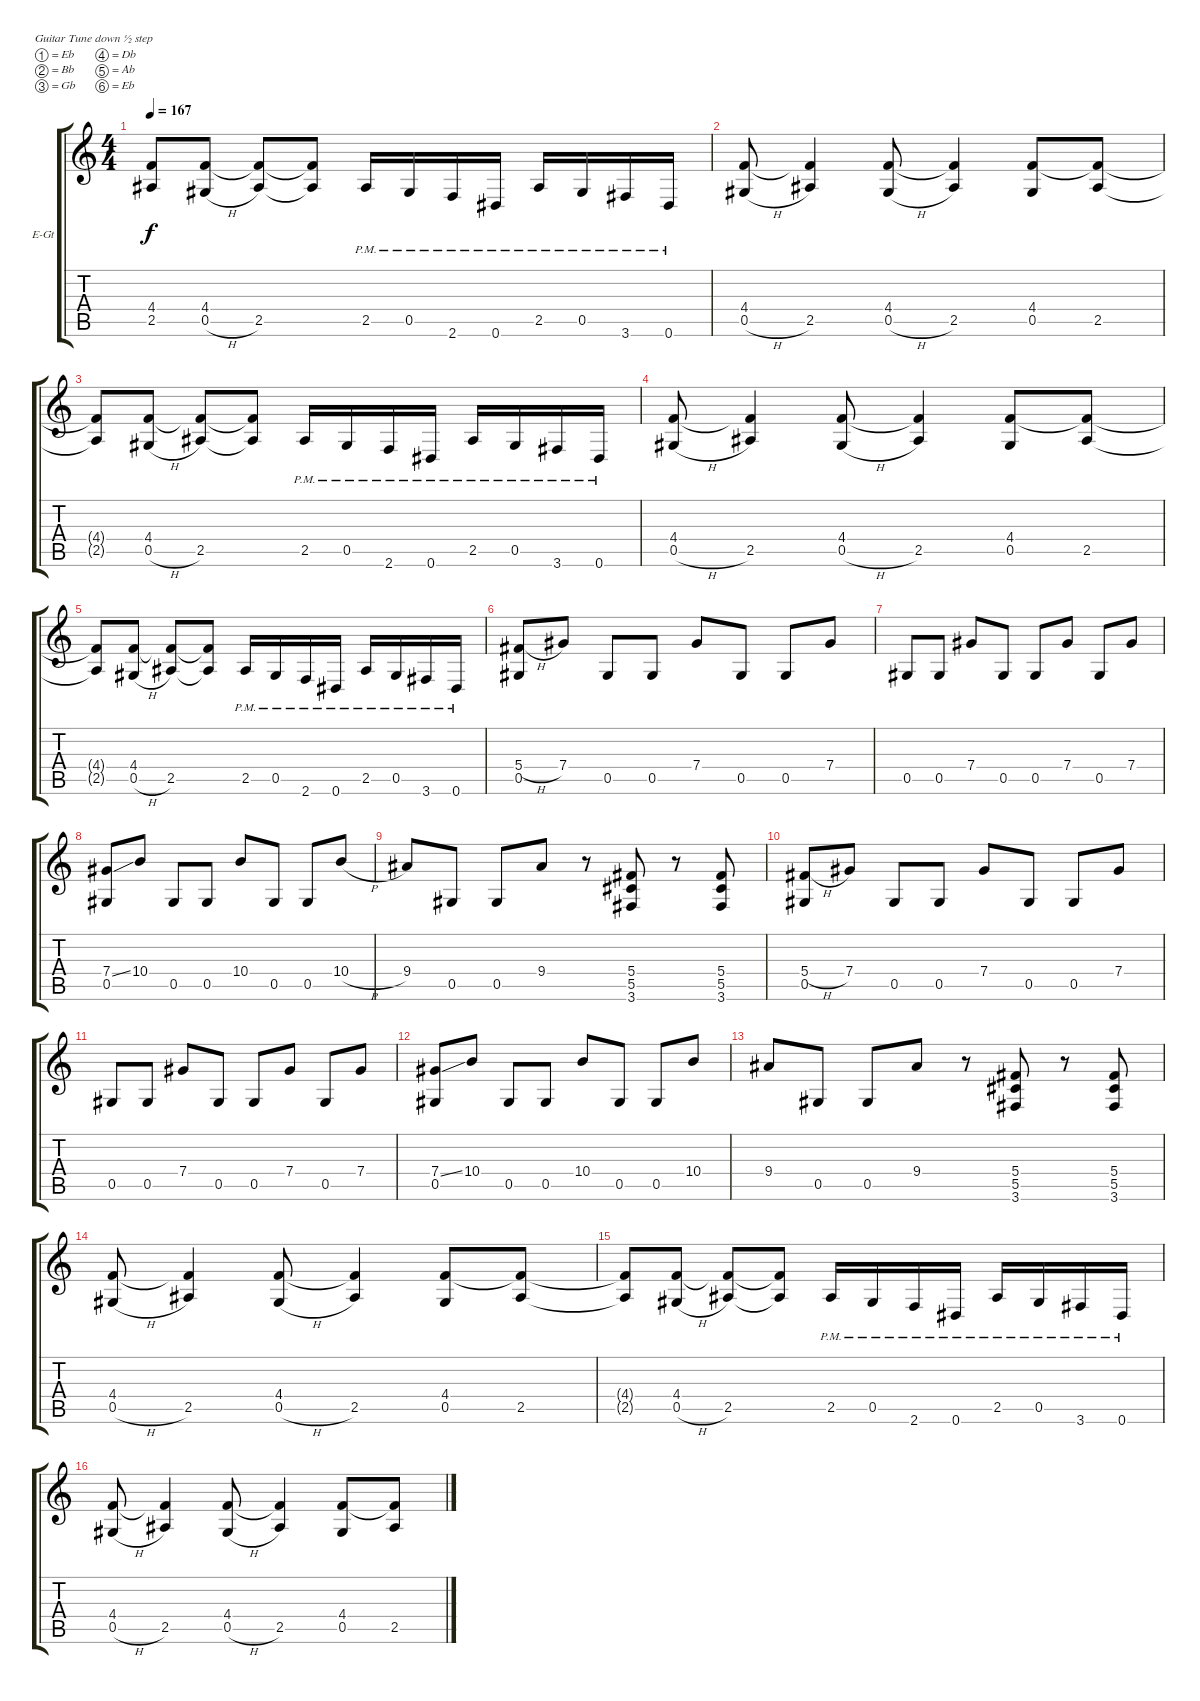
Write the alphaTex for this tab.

\bracketExtendMode groupsimilarinstruments
\firstSystemTrackNameOrientation horizontal
\otherSystemsTrackNameOrientation horizontal
\track ("Guitar 2" "E-Gt") {instrument distortionguitar}
\staff {score tabs}
\tuning (Eb4 Bb3 Gb3 Db3 Ab2 Eb2)
\ts (4 4)
\tempo 167
\clef g2
\ks c
(4.4{t} 2.5{t}).8{dy f} (4.4 0.5{h}).8 (4.4{t} 2.5).8 (4.4{t} 2.5{t}).8 2.5{pm}.16 0.5{pm}.16 2.6{pm}.16 0.6{pm}.16 2.5{pm}.16 0.5{pm}.16 3.6{pm}.16 0.6{pm}.16 |
(4.4 0.5{h}).8 (4.4{t} 2.5).4 (4.4 0.5{h}).8 (4.4{t} 2.5).4 (4.4 0.5).8 (4.4{t} 2.5).8 |
(4.4{t} 2.5{t}).8 (4.4 0.5{h}).8 (4.4{t} 2.5).8 (4.4{t} 2.5{t}).8 2.5{pm}.16 0.5{pm}.16 2.6{pm}.16 0.6{pm}.16 2.5{pm}.16 0.5{pm}.16 3.6{pm}.16 0.6{pm}.16 |
(4.4 0.5{h}).8 (4.4{t} 2.5).4 (4.4 0.5{h}).8 (4.4{t} 2.5).4 (4.4 0.5).8 (4.4{t} 2.5).8 |
(4.4{t} 2.5{t}).8 (4.4 0.5{h}).8 (4.4{t} 2.5).8 (4.4{t} 2.5{t}).8 2.5{pm}.16 0.5{pm}.16 2.6{pm}.16 0.6{pm}.16 2.5{pm}.16 0.5{pm}.16 3.6{pm}.16 0.6{pm}.16 |
(5.4{h} 0.5).8 7.4.8 0.5.8 0.5.8 7.4.8 0.5.8 0.5.8 7.4.8 |
0.5.8 0.5.8 7.4.8 0.5.8 0.5.8 7.4.8 0.5.8 7.4.8 |
(7.4{ss} 0.5).8 10.4.8 0.5.8 0.5.8 10.4.8 0.5.8 0.5.8 10.4{h}.8 |
9.4.8 0.5.8 0.5.8 9.4.8 r.8 (5.4 5.5 3.6).8 r.8 (5.4 5.5 3.6).8 |
(5.4{h} 0.5).8 7.4.8 0.5.8 0.5.8 7.4.8 0.5.8 0.5.8 7.4.8 |
0.5.8 0.5.8 7.4.8 0.5.8 0.5.8 7.4.8 0.5.8 7.4.8 |
(7.4{ss} 0.5).8 10.4.8 0.5.8 0.5.8 10.4.8 0.5.8 0.5.8 10.4.8 |
9.4.8 0.5.8 0.5.8 9.4.8 r.8 (5.4 5.5 3.6).8 r.8 (5.4 5.5 3.6).8 |
(4.4 0.5{h}).8 (4.4{t} 2.5).4 (4.4 0.5{h}).8 (4.4{t} 2.5).4 (4.4 0.5).8 (4.4{t} 2.5).8 |
(4.4{t} 2.5{t}).8 (4.4 0.5{h}).8 (4.4{t} 2.5).8 (4.4{t} 2.5{t}).8 2.5{pm}.16 0.5{pm}.16 2.6{pm}.16 0.6{pm}.16 2.5{pm}.16 0.5{pm}.16 3.6{pm}.16 0.6{pm}.16 |
(4.4 0.5{h}).8 (4.4{t} 2.5).4 (4.4 0.5{h}).8 (4.4{t} 2.5).4 (4.4 0.5).8 (4.4{t} 2.5).8
